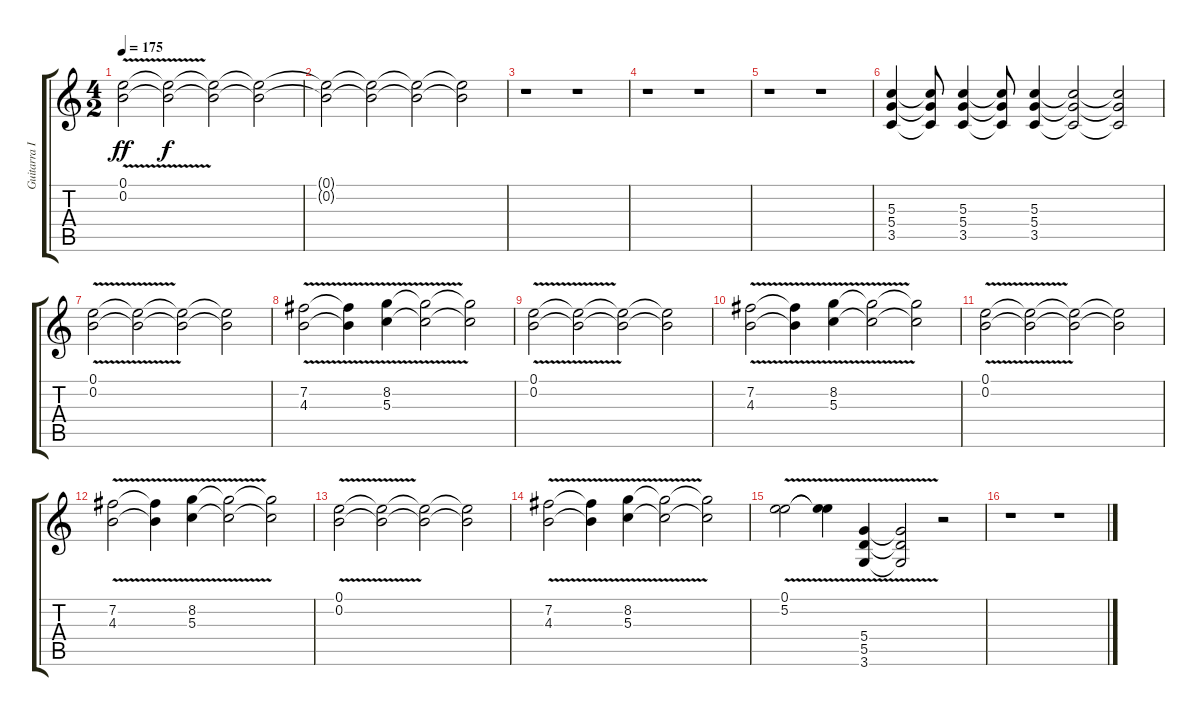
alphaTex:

\track ("Guitarra III" "Guitarra I") {instrument electricguitarclean}
\staff {score tabs}
\tuning (E4 B3 G3 D3 A2 E2) {hide}
\ts (4 2)
\tempo 175
\clef g2
\ks c
(0.1{v} 0.2).2{dy ff instrument fx4atmosphere} (0.1{t} 0.2{t}).2{dy f} (0.1{t} 0.2{t}).2 (0.1{t} 0.2{t}).2 |
(0.1{t} 0.2{t}).2 (0.1{t} 0.2{t}).2 (0.1{t} 0.2{t}).2 (0.1{t} 0.2{t}).2 |
r.1 r.1 |
r.1 r.1 |
r.1 r.1 |
(5.3 5.4 3.5).4{instrument lead6voice} (5.3{t} 5.4{t} 3.5{t}).8 (5.3 5.4 3.5).4 (5.3{t} 5.4{t} 3.5{t}).8 (5.3 5.4 3.5).4 (5.3{t} 5.4{t} 3.5{t}).2 (5.3{t} 5.4{t} 3.5{t}).2 |
(0.1 0.2{v}).2{instrument electricguitarclean} (0.1{t} 0.2{t}).2 (0.1{t} 0.2{t}).2 (0.1{t} 0.2{t}).2 |
(7.2{v} 4.3).2 (7.2{t} 4.3{t}).4 (8.2{v} 5.3).4 (8.2{t} 5.3{t}).2 (8.2{t} 5.3{t}).2 |
(0.1{v} 0.2).2 (0.1{t} 0.2{t}).2 (0.1{t} 0.2{t}).2 (0.1{t} 0.2{t}).2 |
(7.2{v} 4.3).2 (7.2{t} 4.3{t}).4 (8.2{v} 5.3).4 (8.2{t} 5.3{t}).2 (8.2{t} 5.3{t}).2 |
(0.1{v} 0.2).2 (0.1{t} 0.2{t}).2 (0.1{t} 0.2{t}).2 (0.1{t} 0.2{t}).2 |
(7.2{v} 4.3).2 (7.2{t} 4.3{t}).4 (8.2{v} 5.3).4 (8.2{t} 5.3{t}).2 (8.2{t} 5.3{t}).2 |
(0.1{v} 0.2).2 (0.1{t} 0.2{t}).2 (0.1{t} 0.2{t}).2 (0.1{t} 0.2{t}).2 |
(7.2{v} 4.3).2 (7.2{t} 4.3{t}).4 (8.2{v} 5.3).4 (8.2{t} 5.3{t}).2 (8.2{t} 5.3{t}).2 |
(0.1{v} 5.2{v}).2{instrument lead6voice} (0.1{t} 5.2{t}).4 (5.4{v} 5.5 3.6).4 (5.4{t} 5.5{t} 3.6{t}).2 r.2 |
r.1 r.1
